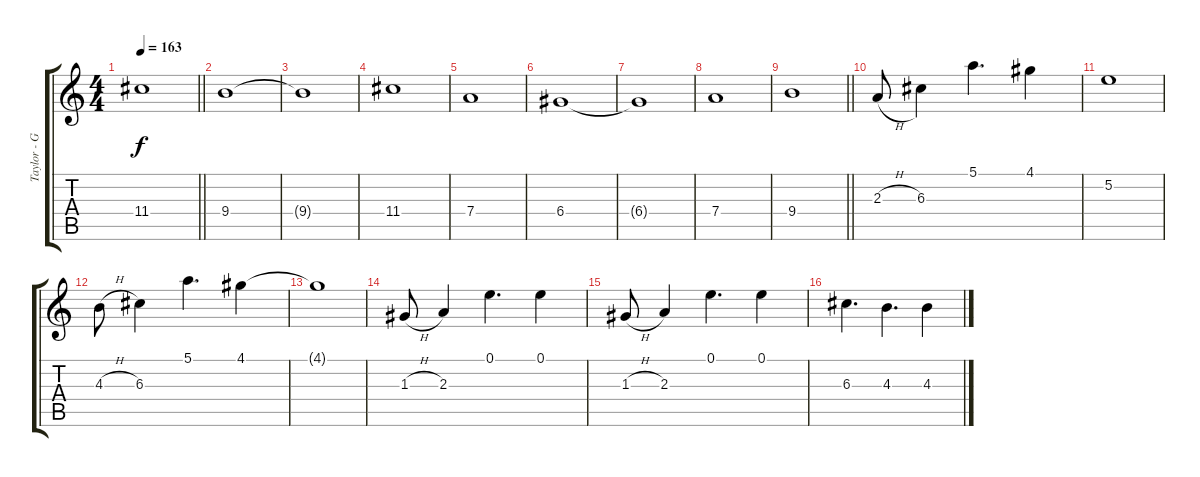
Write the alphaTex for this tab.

\track ("Taylor - Guitar" "Taylor - G") {instrument overdrivenguitar}
\staff {score tabs}
\tuning (E4 B3 G3 D3 A2 E2) {hide}
\ts (4 4)
\tempo 163
\clef g2
\barLineRight lightlight
\ks c
11.4.1{dy f} |
9.4.1 |
9.4{t}.1 |
11.4.1 |
7.4.1 |
6.4.1 |
6.4{t}.1 |
7.4.1 |
\barLineRight lightlight
9.4.1 |
2.3{h}.8 6.3.4 5.1.4{d} 4.1.4 |
5.2.1 |
4.3{h}.8 6.3.4 5.1.4{d} 4.1.4 |
4.1{t}.1 |
1.3{h}.8 2.3.4 0.1.4{d} 0.1.4 |
1.3{h}.8 2.3.4 0.1.4{d} 0.1.4 |
6.3.4{d} 4.3.4{d} 4.3.4
